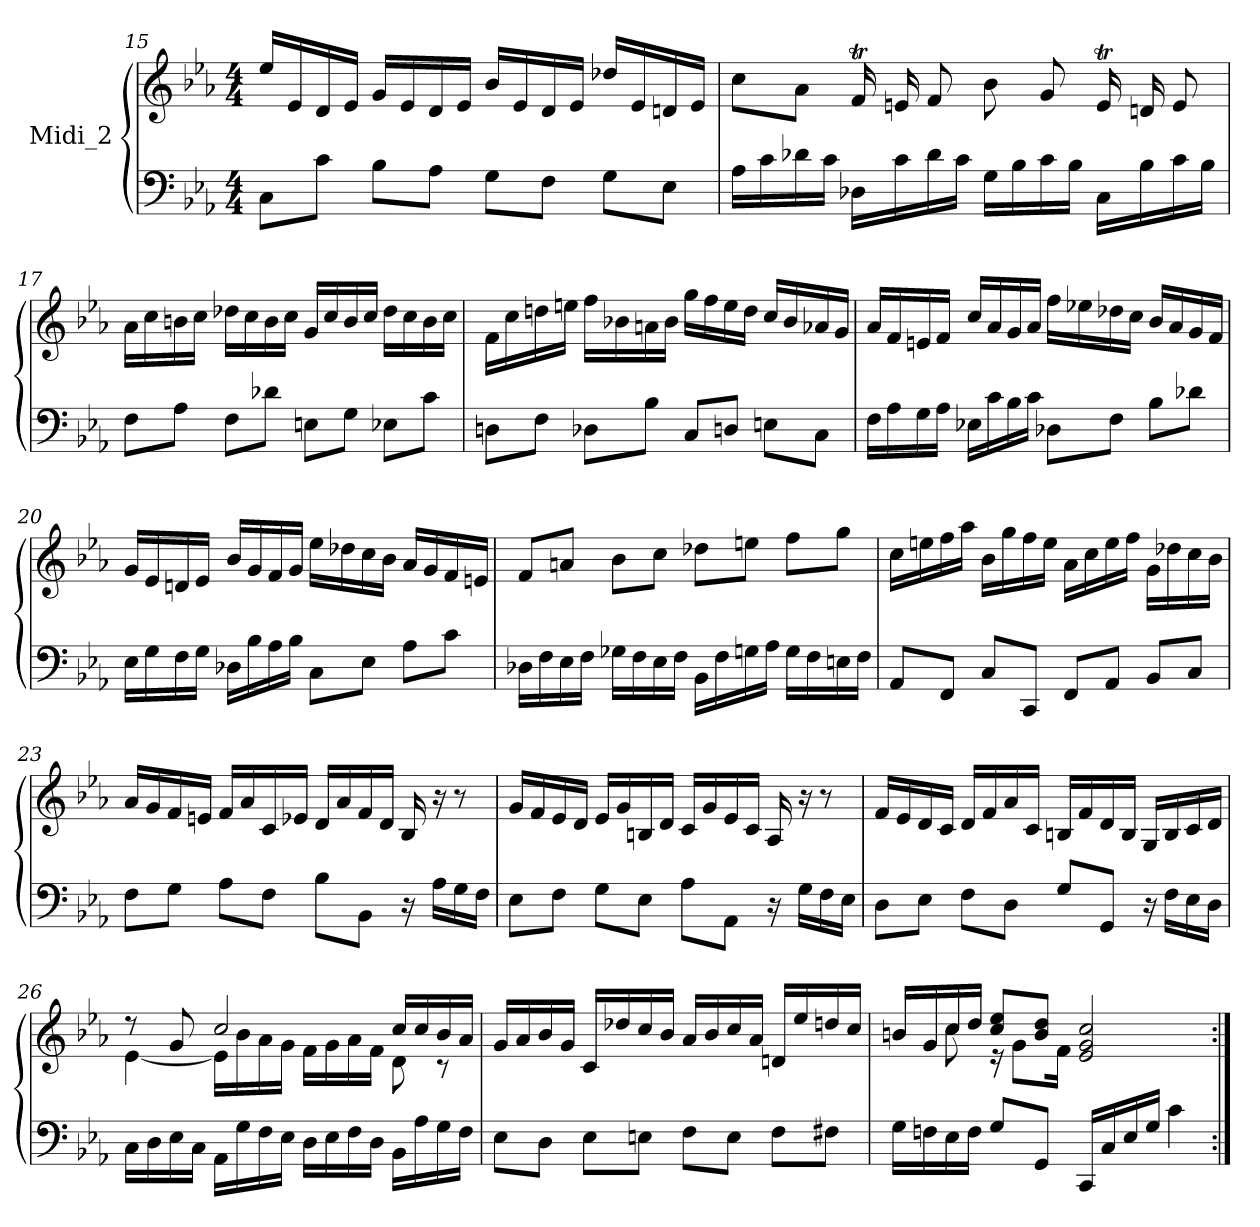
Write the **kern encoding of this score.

**kern	**kern
*part1	*part1
*staff2	*staff1
*I"Midi_2	*
!!LO:LB:g=z
*clefF4	*clefG2
*k[b-e-a-]	*k[b-e-a-]
*E-:	*E-:
*M4/4	*M4/4
=15	=15
8CL	16ee-LL
.	16e-
8cJ	16d
.	16e-JJ
8B-L	16gLL
.	16e-
8A-J	16d
.	16e-JJ
8GL	16b-LL
.	16e-
8FJ	16d
.	16e-JJ
8GL	16dd-XLL
.	16e-
8E-J	16dn
.	16e-JJ
=16	=16
16A-LL	8ccL
16c	.
16d-X	8a-J
16cJJ	.
16D-XLL	16fTLL
16c	16en
16d-	8fJ
16cJJ	.
16GLL	8b-L
16B-	.
16c	8gJ
16B-JJ	.
16CLL	16etLL
16B-	16dn
16c	8eJ
16B-JJ	.
=17	=17
8FL	16a-LL
.	16cc
8A-J	16bn
.	16ccJJ
8FL	16dd-XLL
.	16cc
8d-XJ	16b
.	16ccJJ
8EnL	16gLL
.	16cc
8GJ	16b
.	16ccJJ
8E-XL	16dd-LL
.	16cc
8cJ	16b
.	16ccJJ
!!LO:LB:g=z
=18	=18
8DnL	16fLL
.	16cc
8FJ	16ddn
.	16eenJJ
8D-XL	16ffLL
.	16b-X
8B-J	16an
.	16b-JJ
8CL	16ggLL
.	16ff
8DnJ	16ee
.	16ddJJ
8EnL	16ccLL
.	16b-
8CJ	16a-X
.	16gJJ
=19	=19
16FLL	16a-LL
16A-	16f
16G	16en
16A-JJ	16fJJ
16E-XLL	16ccLL
16c	16a-
16B-	16g
16cJJ	16a-JJ
8D-XL	16ffLL
.	16ee-X
8FJ	16dd-X
.	16ccJJ
8B-L	16b-LL
.	16a-
8d-XJ	16g
.	16fJJ
!!LO:LB:g=z
=20	=20
16E-LL	16gLL
16G	16e-
16F	16dn
16GJJ	16e-JJ
16D-XLL	16b-LL
16B-	16g
16A-	16f
16B-JJ	16gJJ
8CL	16ee-LL
.	16dd-X
8E-J	16cc
.	16b-JJ
8A-L	16a-LL
.	16g
8cJ	16f
.	16enJJ
=21	=21
16D-XLL	8fL
16F	.
16E-	8anJ
16FJJ	.
16G-XLL	8b-L
16F	.
16E-	8ccJ
16FJJ	.
16BB-LL	8dd-XL
16F	.
16Gn	8eenJ
16A-JJ	.
16GLL	8ffL
16F	.
16En	8ggJ
16FJJ	.
=22	=22
8AA-L	16ccLL
.	16een
8FFJ	16ff
.	16aa-JJ
8CL	16b-LL
.	16gg
8CCJ	16ff
.	16eeJJ
8FFL	16a-LL
.	16cc
8AA-J	16ee
.	16ffJJ
8BB-L	16gLL
.	16dd-X
8CJ	16cc
.	16b-JJ
!!LO:LB:g=z
=23	=23
8FL	16a-LL
.	16g
8GJ	16f
.	16enJJ
8A-L	16fLL
.	16a-
8FJ	16c
.	16e-XJJ
8B-L	16dLL
.	16a-
8BB-J	16f
.	16dJJ
16r	16B-
16A-LL	16r
16G	8r
16FJJ	.
=24	=24
8E-L	16gLL
.	16f
8FJ	16e-
.	16dJJ
8GL	16e-LL
.	16g
8E-J	16Bn
.	16dJJ
8A-L	16cLL
.	16g
8AA-J	16e-
.	16cJJ
16r	16A-
16GLL	16r
16F	8r
16E-JJ	.
=25	=25
8DL	16fLL
.	16e-
8E-J	16d
.	16cJJ
8FL	16dLL
.	16f
8DJ	16a-
.	16cJJ
8GL	16BnLL
.	16f
8GGJ	16d
.	16BJJ
16r	16GLL
16FLL	16B
16E-	16c
16DJJ	16dJJ
!!LO:LB:g=z
=26	=26
*	*^
16CLL	8r	[4e-\
16D	.	.
16E-	8g/	.
16CJJ	.	.
16AA-LL	2cc/	16e-\LL]
16G	.	16b-\
16F	.	16a-\
16E-JJ	.	16g\JJ
16DLL	.	16f\LL
16E-	.	16g\
16F	.	16a-\
16DJJ	.	16f\JJ
16BB-LL	16cc/LL	8d\
16A-	16cc/	.
16G	16b-/	8r
16FJJ	16a-/JJ	.
=27	=27	=27
8E-L	16g/LL	1ryy
.	16a-/	.
8DJ	16b-/	.
.	16g/JJ	.
8E-L	16c/LL	.
.	16dd-X/	.
8EnJ	16cc/	.
.	16b-/JJ	.
8FL	16a-/LL	.
.	16b-/	.
8EJ	16cc/	.
.	16a-/JJ	.
8FL	16dn/LL	.
.	16ee-/	.
8F#XJ	16ddn/	.
.	16cc/JJ	.
=28	=28	=28
16GLL	16bn/LL	8ryy
16Fn	16g/	.
16E-	16cc/	8cc\
16FJJ	16dd/JJ	.
8GL	8cc/ 8ee-/L	16r
.	.	8g\L
8GGJ	8b/ 8dd/J	.
.	.	16f\J
16CCLL	2e-/ 2g/ 2cc/	2ryy
16C	.	.
16E-	.	.
16GJJ	.	.
4c	.	.
*	*v	*v
=:|!	=:|!
*-	*-
